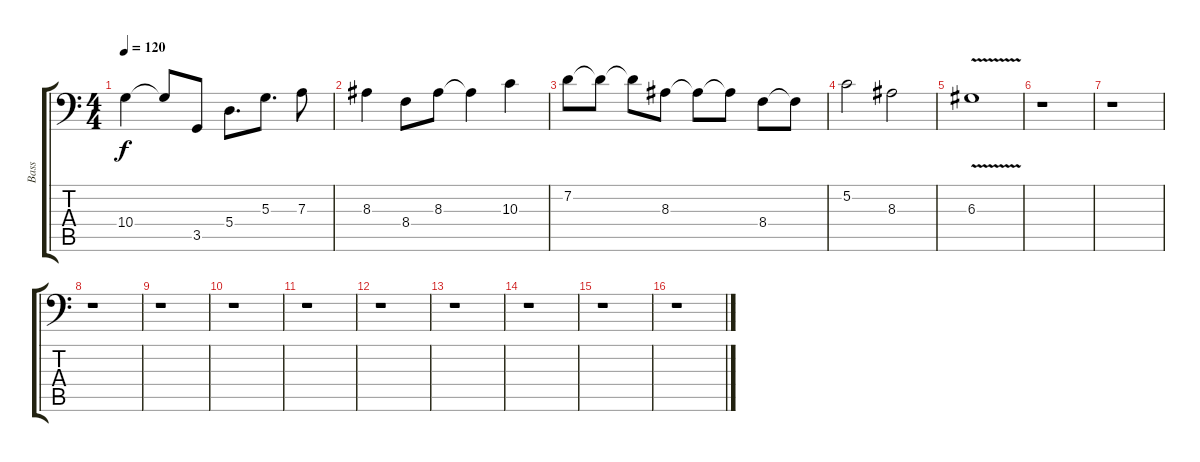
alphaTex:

\track ("Bass" "Bass") {instrument electricbassfinger}
\staff {score tabs}
\tuning (C3 G2 D2 A1 E1 B0) {hide}
\ts (4 4)
\tempo 120
\clef f4
\ks c
10.4.4{dy f} 10.4{t}.8 3.5.8 5.4.8{d} 5.3.8{d} 7.3.8 |
8.3.4 8.4.8 8.3.8 8.3{t}.4 10.3.4 |
7.2.8 7.2{t}.8 7.2{t}.8 8.3.8 8.3{t}.8 8.3{t}.8 8.4.8 8.4{t}.8 |
5.2.2 8.3.2 |
6.3{v}.1 |
r.1 |
r.1 |
r.1 |
r.1 |
r.1 |
r.1 |
r.1 |
r.1 |
r.1 |
r.1 |
r.1
